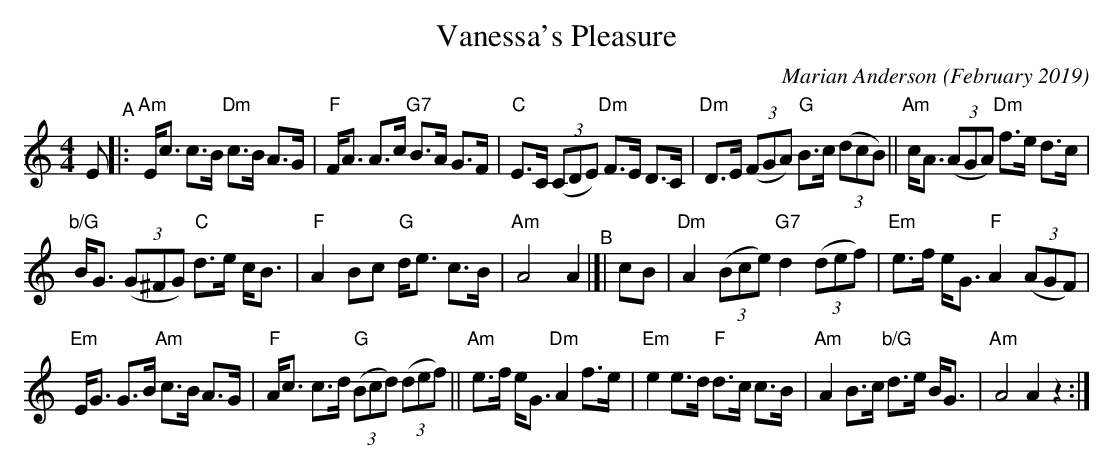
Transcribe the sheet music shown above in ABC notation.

X:1
T: Vanessa's Pleasure
C: Marian Anderson (February 2019)
M: 4/4
L: 1/8
K: Am
E "^A"|:\
"Am"E<c c>B "Dm"c>B A>G | "F"F<A A>c "G7"B>A G>F | "C"E>C ((3CDE) "Dm"F>E D>C |\
"Dm"D>E (3(FGA) "G"B>c (3(dcB) || "Am"c<A (3(AGA) "Dm"f>e d>c |
"b/G"B<G (3(G^FG) "C"d>e c<B | "F"A2 Bc "G"d<e c>B | "Am"A4 A2 "^B"|[| cB |\
"Dm"A2 (3(Bce) "G7"d2 (3(def) | "Em"e>f e<G "F"A2 (3(AGF) |
"Em"E<G G>B "Am"c>B A>G | "F" A<c c>d "G"(3(Bcd) (3(def) || "Am"e>f e<G "Dm"A2 f>e |\
"Em"e2 e>d "F"d>c c>B | "Am"A2 B>c "b/G"d>e B<G | "Am"A4 A2 z2 :|
